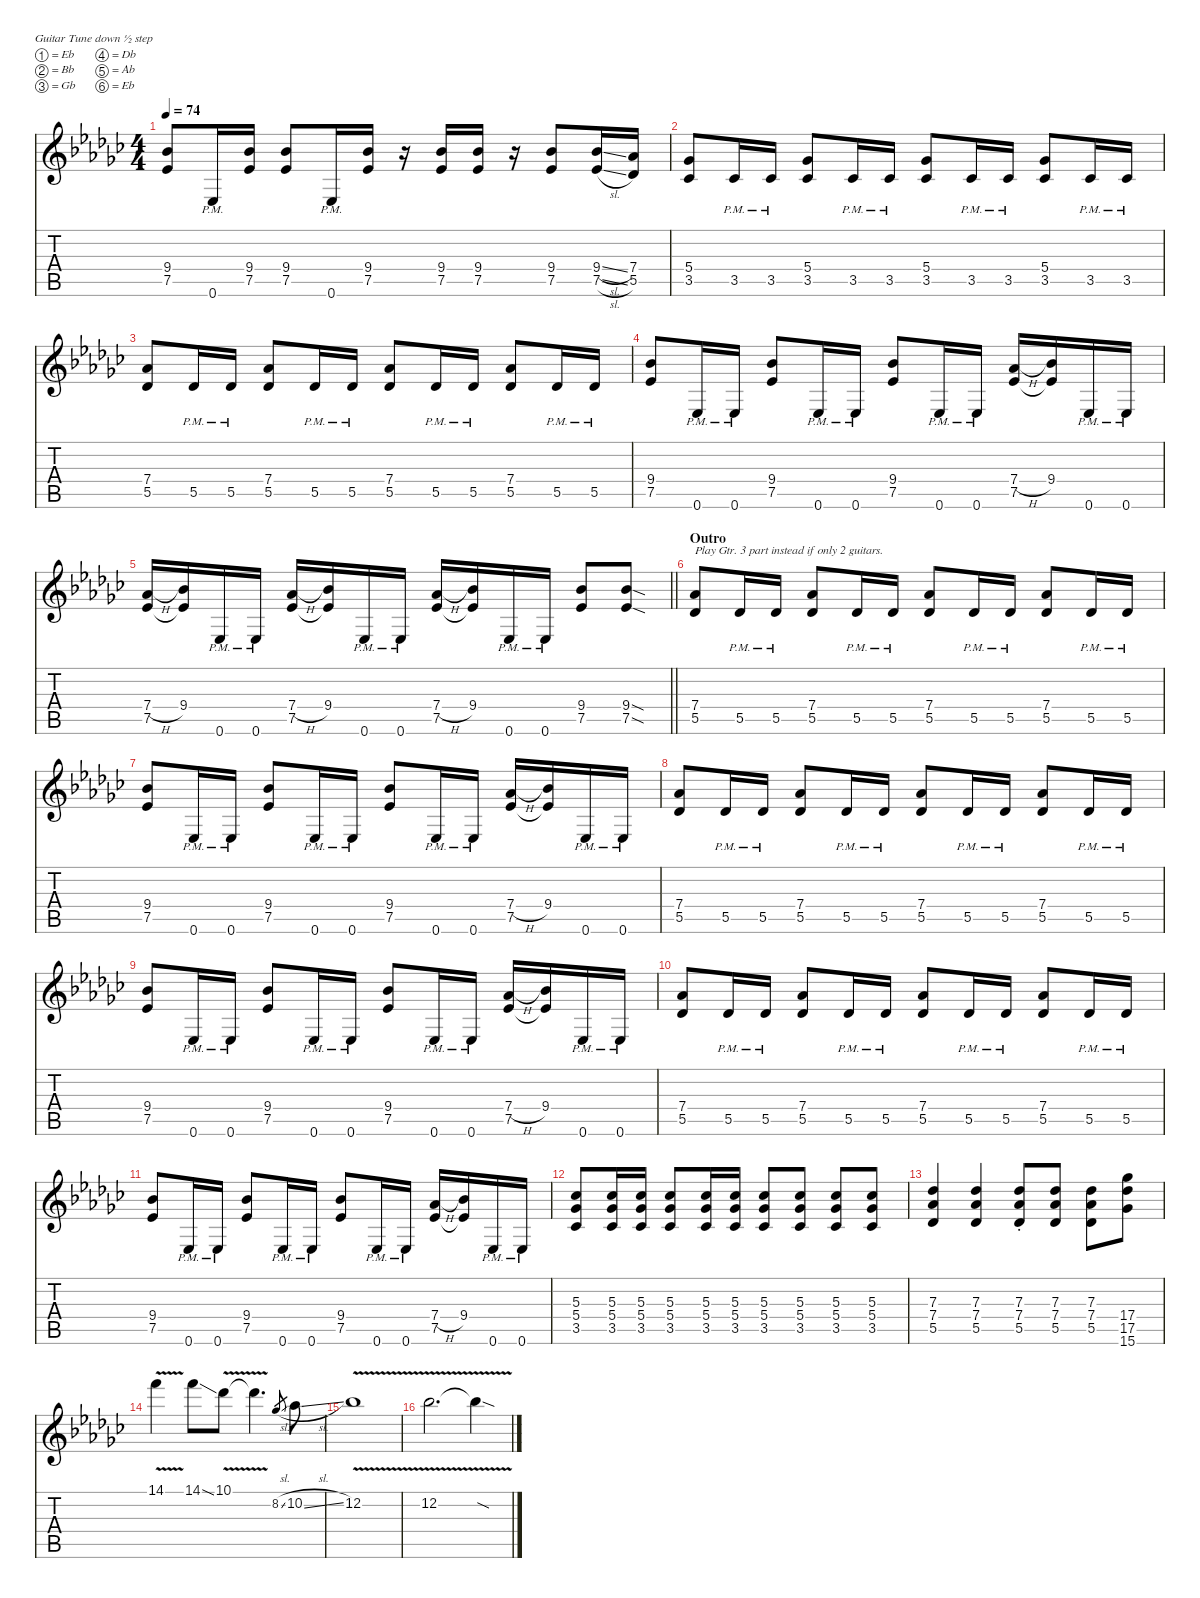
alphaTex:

\defaultSystemsLayout 4
\hideDynamics
\bracketExtendMode nobrackets
\singleTrackTrackNamePolicy hidden
\multiTrackTrackNamePolicy hidden
\firstSystemTrackNameMode fullname
\firstSystemTrackNameOrientation horizontal
\otherSystemsTrackNameOrientation horizontal
\track ("Lead, Gtr.2, Hammett " "dist.guit.") {defaultSystemsLayout 4 instrument distortionguitar}
\staff {score tabs}
\tuning (Eb4 Bb3 Gb3 Db3 Ab2 Eb2)
\ts (4 4)
\tempo 74
\clef g2
\ks ebminor
(9.4{acc b} 7.5{acc b}).8{dy f beam Up} 0.6{pm acc b}.16{beam Up} (9.4{acc b} 7.5{acc b}).16{beam Up} (9.4{acc b} 7.5{acc b}).8{beam Up} 0.6{pm acc b}.16{beam Up} (9.4{acc b} 7.5{acc b}).16{beam Up} r.16{beam Up} (9.4{acc b} 7.5{acc b}).16{beam Up} (9.4{acc b} 7.5{acc b}).16{beam Up} r.16{beam Up} (9.4{acc b} 7.5{acc b}).8{beam Up} (9.4{sl acc b} 7.5{sl acc b}).16{beam Up} (7.4{acc b} 5.5{acc b}).16{beam Up} |
(5.4{acc b} 3.5{acc b}).8{beam Up} 3.5{pm acc b}.16{beam Up} 3.5{pm acc b}.16{beam Up} (5.4{acc b} 3.5{acc b}).8{beam Up} 3.5{pm acc b}.16{beam Up} 3.5{pm acc b}.16{beam Up} (5.4{acc b} 3.5{acc b}).8{beam Up} 3.5{pm acc b}.16{beam Up} 3.5{pm acc b}.16{beam Up} (5.4{acc b} 3.5{acc b}).8{beam Up} 3.5{pm acc b}.16{beam Up} 3.5{pm acc b}.16{beam Up} |
(7.4{acc b} 5.5{acc b}).8{beam Up} 5.5{pm acc b}.16{beam Up} 5.5{pm acc b}.16{beam Up} (7.4{acc b} 5.5{acc b}).8{beam Up} 5.5{pm acc b}.16{beam Up} 5.5{pm acc b}.16{beam Up} (7.4{acc b} 5.5{acc b}).8{beam Up} 5.5{pm acc b}.16{beam Up} 5.5{pm acc b}.16{beam Up} (7.4{acc b} 5.5{acc b}).8{beam Up} 5.5{pm acc b}.16{beam Up} 5.5{pm acc b}.16{beam Up} |
(9.4{acc b} 7.5{acc b}).8{beam Up} 0.6{pm acc b}.16{beam Up} 0.6{pm acc b}.16{beam Up} (9.4{acc b} 7.5{acc b}).8{beam Up} 0.6{pm acc b}.16{beam Up} 0.6{pm acc b}.16{beam Up} (9.4{acc b} 7.5{acc b}).8{beam Up} 0.6{pm acc b}.16{beam Up} 0.6{pm acc b}.16{beam Up} (7.4{h acc b} 7.5{acc b}).16{beam Up} (9.4{acc b} 7.5{t acc b}).16{beam Up} 0.6{pm acc b}.16{beam Up} 0.6{pm acc b}.16{beam Up} |
\barLineRight lightlight
(7.4{h acc b} 7.5{acc b}).16{beam Up} (9.4{acc b} 7.5{t acc b}).16{beam Up} 0.6{pm acc b}.16{beam Up} 0.6{pm acc b}.16{beam Up} (7.4{h acc b} 7.5{acc b}).16{beam Up} (9.4{acc b} 7.5{t acc b}).16{beam Up} 0.6{pm acc b}.16{beam Up} 0.6{pm acc b}.16{beam Up} (7.4{h acc b} 7.5{acc b}).16{beam Up} (9.4{acc b} 7.5{t acc b}).16{beam Up} 0.6{pm acc b}.16{beam Up} 0.6{pm acc b}.16{beam Up} (9.4{acc b} 7.5{acc b}).8{beam Up} (9.4{sod acc b} 7.5{sod acc b}).8{beam Up} |
\section ("" "Outro")
(7.4{acc b} 5.5{acc b}).8{txt "Play Gtr. 3 part instead if only 2 guitars." beam Up} 5.5{pm acc b}.16{beam Up} 5.5{pm acc b}.16{beam Up} (7.4{acc b} 5.5{acc b}).8{beam Up} 5.5{pm acc b}.16{beam Up} 5.5{pm acc b}.16{beam Up} (7.4{acc b} 5.5{acc b}).8{beam Up} 5.5{pm acc b}.16{beam Up} 5.5{pm acc b}.16{beam Up} (7.4{acc b} 5.5{acc b}).8{beam Up} 5.5{pm acc b}.16{beam Up} 5.5{pm acc b}.16{beam Up} |
(9.4{acc b} 7.5{acc b}).8{beam Up} 0.6{pm acc b}.16{beam Up} 0.6{pm acc b}.16{beam Up} (9.4{acc b} 7.5{acc b}).8{beam Up} 0.6{pm acc b}.16{beam Up} 0.6{pm acc b}.16{beam Up} (9.4{acc b} 7.5{acc b}).8{beam Up} 0.6{pm acc b}.16{beam Up} 0.6{pm acc b}.16{beam Up} (7.4{h acc b} 7.5{acc b}).16{beam Up} (9.4{acc b} 7.5{t acc b}).16{beam Up} 0.6{pm acc b}.16{beam Up} 0.6{pm acc b}.16{beam Up} |
(7.4{acc b} 5.5{acc b}).8{beam Up} 5.5{pm acc b}.16{beam Up} 5.5{pm acc b}.16{beam Up} (7.4{acc b} 5.5{acc b}).8{beam Up} 5.5{pm acc b}.16{beam Up} 5.5{pm acc b}.16{beam Up} (7.4{acc b} 5.5{acc b}).8{beam Up} 5.5{pm acc b}.16{beam Up} 5.5{pm acc b}.16{beam Up} (7.4{acc b} 5.5{acc b}).8{beam Up} 5.5{pm acc b}.16{beam Up} 5.5{pm acc b}.16{beam Up} |
(9.4{acc b} 7.5{acc b}).8{beam Up} 0.6{pm acc b}.16{beam Up} 0.6{pm acc b}.16{beam Up} (9.4{acc b} 7.5{acc b}).8{beam Up} 0.6{pm acc b}.16{beam Up} 0.6{pm acc b}.16{beam Up} (9.4{acc b} 7.5{acc b}).8{beam Up} 0.6{pm acc b}.16{beam Up} 0.6{pm acc b}.16{beam Up} (7.4{h acc b} 7.5{acc b}).16{beam Up} (9.4{acc b} 7.5{t acc b}).16{beam Up} 0.6{pm acc b}.16{beam Up} 0.6{pm acc b}.16{beam Up} |
(7.4{acc b} 5.5{acc b}).8{beam Up} 5.5{pm acc b}.16{beam Up} 5.5{pm acc b}.16{beam Up} (7.4{acc b} 5.5{acc b}).8{beam Up} 5.5{pm acc b}.16{beam Up} 5.5{pm acc b}.16{beam Up} (7.4{acc b} 5.5{acc b}).8{beam Up} 5.5{pm acc b}.16{beam Up} 5.5{pm acc b}.16{beam Up} (7.4{acc b} 5.5{acc b}).8{beam Up} 5.5{pm acc b}.16{beam Up} 5.5{pm acc b}.16{beam Up} |
(9.4{acc b} 7.5{acc b}).8{beam Up} 0.6{pm acc b}.16{beam Up} 0.6{pm acc b}.16{beam Up} (9.4{acc b} 7.5{acc b}).8{beam Up} 0.6{pm acc b}.16{beam Up} 0.6{pm acc b}.16{beam Up} (9.4{acc b} 7.5{acc b}).8{beam Up} 0.6{pm acc b}.16{beam Up} 0.6{pm acc b}.16{beam Up} (7.4{h acc b} 7.5{acc b}).16{beam Up} (9.4{acc b} 7.5{t acc b}).16{beam Up} 0.6{pm acc b}.16{beam Up} 0.6{pm acc b}.16{beam Up} |
(5.3{acc b} 5.4{acc b} 3.5{acc b}).8{beam Up} (5.3{acc b} 5.4{acc b} 3.5{acc b}).16{beam Up} (5.3{acc b} 5.4{acc b} 3.5{acc b}).16{beam Up} (5.3{acc b} 5.4{acc b} 3.5{acc b}).8{beam Up} (5.3{acc b} 5.4{acc b} 3.5{acc b}).16{beam Up} (5.3{acc b} 5.4{acc b} 3.5{acc b}).16{beam Up} (5.3{acc b} 5.4{acc b} 3.5{acc b}).8{beam Up} (5.3{acc b} 5.4{acc b} 3.5{acc b}).8{beam Up} (5.3{acc b} 5.4{acc b} 3.5{acc b}).8{beam Up} (5.3{acc b} 5.4{acc b} 3.5{acc b}).8{beam Up} |
(7.3{acc b} 7.4{acc b} 5.5{acc b}).4{beam Up} (7.3{acc b} 7.4{acc b} 5.5{acc b}).4{beam Up} (7.3{acc b} 7.4{acc b} 5.5{st acc b}).8{beam Up} (7.3{acc b} 7.4{acc b} 5.5{acc b}).8{beam Up} (7.3{acc b} 7.4{acc b} 5.5{acc b}).8{beam Down} (17.4{acc b} 17.5{acc b} 15.6{acc b}).8{beam Down} |
14.1{v acc forcenatural}.4{beam Down} 14.1{ss acc forcenatural}.8{beam Down} 10.1{v acc b}.8{beam Down} 10.1{v t acc b}.4{d beam Down} 8.2{sl acc b}.8{gr dy mf beam Up} 10.2{sl acc b}.8{dy f beam Down} |
12.2{v acc b}.1{beam Down} |
12.2{v acc b}.2{d beam Down} 12.2{v sod t acc b}.4{beam Down}
